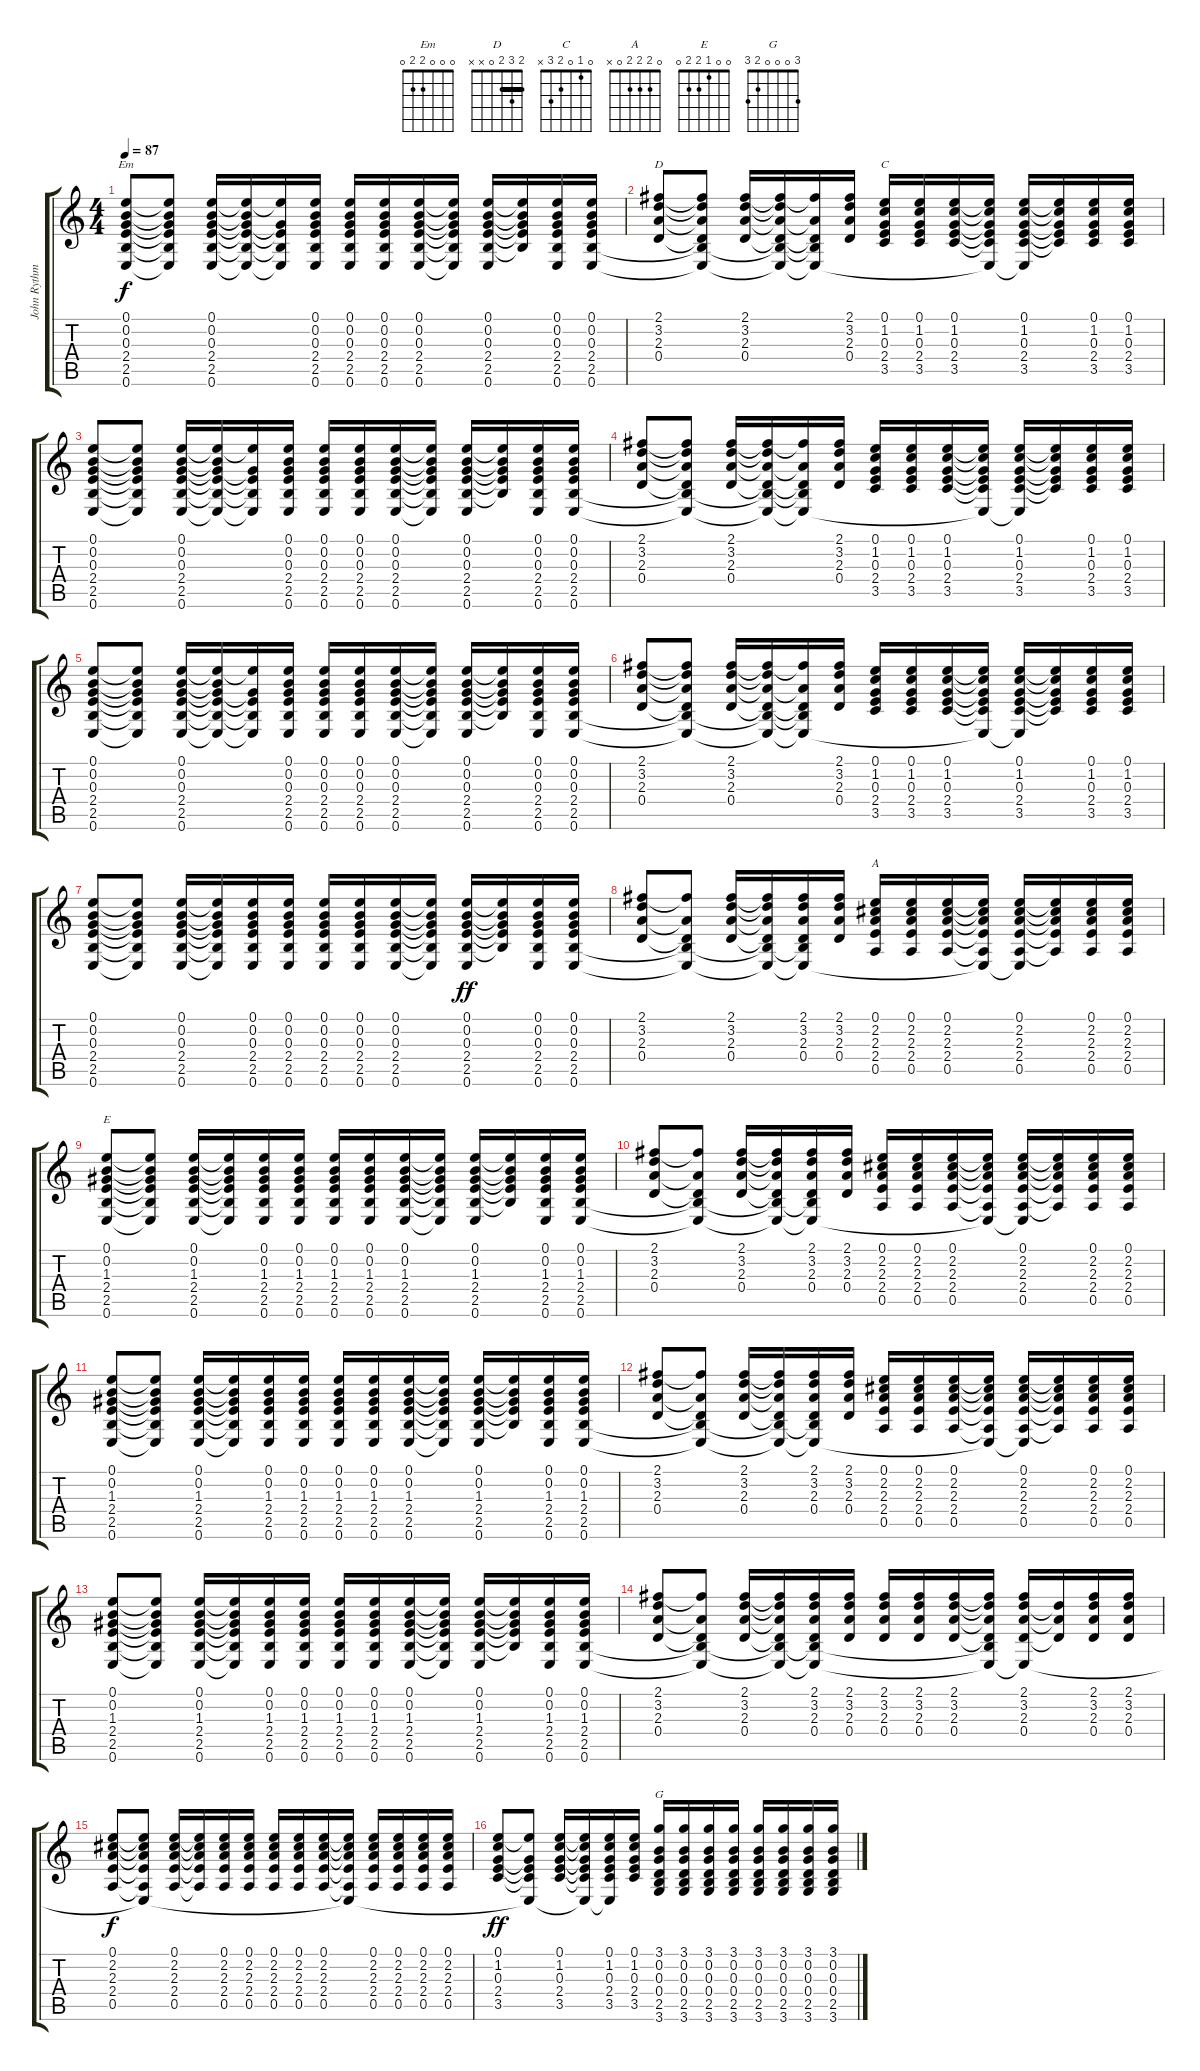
\track ("John Rythm Guitar" "John Rythm") {instrument acousticguitarsteel}
\staff {score tabs}
\tuning (E4 B3 G3 D3 A2 E2) {hide}
\chord ("Em" 0 0 0 2 2 0)
\chord ("D" 2 3 2 0 x x) {barre 2}
\chord ("C" 0 1 0 2 3 x)
\chord ("A" 0 2 2 2 0 x)
\chord ("E" 0 0 1 2 2 0)
\chord ("G" 3 0 0 0 2 3)
\ts (4 4)
\tempo 87
\clef g2
\ks c
(0.1 0.2 0.3 2.4 2.5 0.6).8{ch "Em" dy f} (0.1{t} 0.2{t} 0.3{t} 2.4{t} 2.5{t} 0.6{t}).8 (0.1 0.2 0.3 2.4 2.5 0.6).16 (0.1{t} 0.2{t} 0.3{t} 2.4{t} 2.5{t} 0.6{t}).16 (0.1{t} 0.3{t} 2.4{t} 2.5{t} 0.6{t}).16 (0.1 0.2 0.3 2.4 2.5 0.6).16 (0.1 0.2 0.3 2.4 2.5 0.6).16 (0.1 0.2 0.3 2.4 2.5 0.6).16 (0.1 0.2 0.3 2.4 2.5 0.6).16 (0.1{t} 0.2{t} 0.3{t} 2.4{t} 2.5{t} 0.6{t}).16 (0.1 0.2 0.3 2.4 2.5 0.6).16 (0.1{t} 0.2{t} 0.3{t} 2.4{t} 2.5{t}).16 (0.1 0.2 0.3 2.4 2.5 0.6).16 (0.1 0.2 0.3 2.4 2.5 0.6).16 |
(2.1 3.2 2.3 0.4).8{ch "D"} (2.1{t} 3.2{t} 2.3{t} 0.4{t} 2.5{t} 0.6{t}).8 (2.1 3.2 2.3 0.4).16 (2.1{t} 3.2{t} 2.3{t} 0.4{t} 2.5{t} 0.6{t}).16 (2.1{t} 2.3{t} 0.4{t} 2.5{t} 0.6{t}).16 (2.1 3.2 2.3 0.4).16 (0.1 1.2 0.3 2.4 3.5).16{ch "C"} (0.1 1.2 0.3 2.4 3.5).16 (0.1 1.2 0.3 2.4 3.5).16 (0.1{t} 1.2{t} 0.3{t} 2.4{t} 3.5{t} 0.6{t}).16 (0.1 1.2 0.3 2.4 3.5 0.6{t}).16 (0.1{t} 1.2{t} 0.3{t} 2.4{t} 3.5{t}).16 (0.1 1.2 0.3 2.4 3.5).16 (0.1 1.2 0.3 2.4 3.5).16 |
(0.1 0.2 0.3 2.4 2.5 0.6).8 (0.1{t} 0.2{t} 0.3{t} 2.4{t} 2.5{t} 0.6{t}).8 (0.1 0.2 0.3 2.4 2.5 0.6).16 (0.1{t} 0.2{t} 0.3{t} 2.4{t} 2.5{t} 0.6{t}).16 (0.1{t} 0.3{t} 2.4{t} 2.5{t} 0.6{t}).16 (0.1 0.2 0.3 2.4 2.5 0.6).16 (0.1 0.2 0.3 2.4 2.5 0.6).16 (0.1 0.2 0.3 2.4 2.5 0.6).16 (0.1 0.2 0.3 2.4 2.5 0.6).16 (0.1{t} 0.2{t} 0.3{t} 2.4{t} 2.5{t} 0.6{t}).16 (0.1 0.2 0.3 2.4 2.5 0.6).16 (0.1{t} 0.2{t} 0.3{t} 2.4{t} 2.5{t}).16 (0.1 0.2 0.3 2.4 2.5 0.6).16 (0.1 0.2 0.3 2.4 2.5 0.6).16 |
(2.1 3.2 2.3 0.4).8 (2.1{t} 3.2{t} 2.3{t} 0.4{t} 2.5{t} 0.6{t}).8 (2.1 3.2 2.3 0.4).16 (2.1{t} 3.2{t} 2.3{t} 0.4{t} 2.5{t} 0.6{t}).16 (2.1{t} 2.3{t} 0.4{t} 2.5{t} 0.6{t}).16 (2.1 3.2 2.3 0.4).16 (0.1 1.2 0.3 2.4 3.5).16 (0.1 1.2 0.3 2.4 3.5).16 (0.1 1.2 0.3 2.4 3.5).16 (0.1{t} 1.2{t} 0.3{t} 2.4{t} 3.5{t} 0.6{t}).16 (0.1 1.2 0.3 2.4 3.5 0.6{t}).16 (0.1{t} 1.2{t} 0.3{t} 2.4{t} 3.5{t}).16 (0.1 1.2 0.3 2.4 3.5).16 (0.1 1.2 0.3 2.4 3.5).16 |
(0.1 0.2 0.3 2.4 2.5 0.6).8 (0.1{t} 0.2{t} 0.3{t} 2.4{t} 2.5{t} 0.6{t}).8 (0.1 0.2 0.3 2.4 2.5 0.6).16 (0.1{t} 0.2{t} 0.3{t} 2.4{t} 2.5{t} 0.6{t}).16 (0.1{t} 0.3{t} 2.4{t} 2.5{t} 0.6{t}).16 (0.1 0.2 0.3 2.4 2.5 0.6).16 (0.1 0.2 0.3 2.4 2.5 0.6).16 (0.1 0.2 0.3 2.4 2.5 0.6).16 (0.1 0.2 0.3 2.4 2.5 0.6).16 (0.1{t} 0.2{t} 0.3{t} 2.4{t} 2.5{t} 0.6{t}).16 (0.1 0.2 0.3 2.4 2.5 0.6).16 (0.1{t} 0.2{t} 0.3{t} 2.4{t} 2.5{t}).16 (0.1 0.2 0.3 2.4 2.5 0.6).16 (0.1 0.2 0.3 2.4 2.5 0.6).16 |
(2.1 3.2 2.3 0.4).8 (2.1{t} 3.2{t} 2.3{t} 0.4{t} 2.5{t} 0.6{t}).8 (2.1 3.2 2.3 0.4).16 (2.1{t} 3.2{t} 2.3{t} 0.4{t} 2.5{t} 0.6{t}).16 (2.1{t} 2.3{t} 0.4{t} 2.5{t} 0.6{t}).16 (2.1 3.2 2.3 0.4).16 (0.1 1.2 0.3 2.4 3.5).16 (0.1 1.2 0.3 2.4 3.5).16 (0.1 1.2 0.3 2.4 3.5).16 (0.1{t} 1.2{t} 0.3{t} 2.4{t} 3.5{t} 0.6{t}).16 (0.1 1.2 0.3 2.4 3.5 0.6{t}).16 (0.1{t} 1.2{t} 0.3{t} 2.4{t} 3.5{t}).16 (0.1 1.2 0.3 2.4 3.5).16 (0.1 1.2 0.3 2.4 3.5).16 |
(0.1 0.2 0.3 2.4 2.5 0.6).8 (0.1{t} 0.2{t} 0.3{t} 2.4{t} 2.5{t} 0.6{t}).8 (0.1 0.2 0.3 2.4 2.5 0.6).16 (0.1{t} 0.2{t} 0.3{t} 2.4{t} 2.5{t} 0.6{t}).16 (0.1 0.2 0.3 2.4 2.5 0.6).16 (0.1 0.2 0.3 2.4 2.5 0.6).16 (0.1 0.2 0.3 2.4 2.5 0.6).16 (0.1 0.2 0.3 2.4 2.5 0.6).16 (0.1 0.2 0.3 2.4 2.5 0.6).16 (0.1{t} 0.2{t} 0.3{t} 2.4{t} 2.5{t} 0.6{t}).16 (0.1 0.2 0.3 2.4 2.5 0.6).16{dy ff} (0.1{t} 0.2{t} 0.3{t} 2.4{t} 2.5{t}).16 (0.1 0.2 0.3 2.4 2.5 0.6).16 (0.1 0.2 0.3 2.4 2.5 0.6).16 |
(2.1 3.2 2.3 0.4).8 (2.1{t} 2.3{t} 0.4{t} 2.5{t} 0.6{t}).8 (2.1 3.2 2.3 0.4).16 (2.1{t} 3.2{t} 2.3{t} 0.4{t} 2.5{t} 0.6{t}).16 (2.1 3.2 2.3 0.4 2.5{t} 0.6{t}).16 (2.1 3.2 2.3 0.4).16 (0.1 2.2 2.3 2.4 0.5).16{ch "A"} (0.1 2.2 2.3 2.4 0.5).16 (0.1 2.2 2.3 2.4 0.5).16 (0.1{t} 2.2{t} 2.3{t} 2.4{t} 0.5{t} 0.6{t}).16 (0.1 2.2 2.3 2.4 0.5 0.6{t}).16 (0.1{t} 2.2{t} 2.3{t} 2.4{t} 0.5{t}).16 (0.1 2.2 2.3 2.4 0.5).16 (0.1 2.2 2.3 2.4 0.5).16 |
(0.1 0.2 1.3 2.4 2.5 0.6).8{ch "E"} (0.1{t} 0.2{t} 1.3{t} 2.4{t} 2.5{t} 0.6{t}).8 (0.1 0.2 1.3 2.4 2.5 0.6).16 (0.1{t} 0.2{t} 1.3{t} 2.4{t} 2.5{t} 0.6{t}).16 (0.1 0.2 1.3 2.4 2.5 0.6).16 (0.1 0.2 1.3 2.4 2.5 0.6).16 (0.1 0.2 1.3 2.4 2.5 0.6).16 (0.1 0.2 1.3 2.4 2.5 0.6).16 (0.1 0.2 1.3 2.4 2.5 0.6).16 (0.1{t} 0.2{t} 1.3{t} 2.4{t} 2.5{t} 0.6{t}).16 (0.1 0.2 1.3 2.4 2.5 0.6).16 (0.1{t} 0.2{t} 1.3{t} 2.4{t} 2.5{t}).16 (0.1 0.2 1.3 2.4 2.5 0.6).16 (0.1 0.2 1.3 2.4 2.5 0.6).16 |
(2.1 3.2 2.3 0.4).8 (2.1{t} 2.3{t} 0.4{t} 2.5{t} 0.6{t}).8 (2.1 3.2 2.3 0.4).16 (2.1{t} 3.2{t} 2.3{t} 0.4{t} 2.5{t} 0.6{t}).16 (2.1 3.2 2.3 0.4 2.5{t} 0.6{t}).16 (2.1 3.2 2.3 0.4).16 (0.1 2.2 2.3 2.4 0.5).16 (0.1 2.2 2.3 2.4 0.5).16 (0.1 2.2 2.3 2.4 0.5).16 (0.1{t} 2.2{t} 2.3{t} 2.4{t} 0.5{t} 0.6{t}).16 (0.1 2.2 2.3 2.4 0.5 0.6{t}).16 (0.1{t} 2.2{t} 2.3{t} 2.4{t} 0.5{t}).16 (0.1 2.2 2.3 2.4 0.5).16 (0.1 2.2 2.3 2.4 0.5).16 |
(0.1 0.2 1.3 2.4 2.5 0.6).8 (0.1{t} 0.2{t} 1.3{t} 2.4{t} 2.5{t} 0.6{t}).8 (0.1 0.2 1.3 2.4 2.5 0.6).16 (0.1{t} 0.2{t} 1.3{t} 2.4{t} 2.5{t} 0.6{t}).16 (0.1 0.2 1.3 2.4 2.5 0.6).16 (0.1 0.2 1.3 2.4 2.5 0.6).16 (0.1 0.2 1.3 2.4 2.5 0.6).16 (0.1 0.2 1.3 2.4 2.5 0.6).16 (0.1 0.2 1.3 2.4 2.5 0.6).16 (0.1{t} 0.2{t} 1.3{t} 2.4{t} 2.5{t} 0.6{t}).16 (0.1 0.2 1.3 2.4 2.5 0.6).16 (0.1{t} 0.2{t} 1.3{t} 2.4{t} 2.5{t}).16 (0.1 0.2 1.3 2.4 2.5 0.6).16 (0.1 0.2 1.3 2.4 2.5 0.6).16 |
(2.1 3.2 2.3 0.4).8 (2.1{t} 2.3{t} 0.4{t} 2.5{t} 0.6{t}).8 (2.1 3.2 2.3 0.4).16 (2.1{t} 3.2{t} 2.3{t} 0.4{t} 2.5{t} 0.6{t}).16 (2.1 3.2 2.3 0.4 2.5{t} 0.6{t}).16 (2.1 3.2 2.3 0.4).16 (0.1 2.2 2.3 2.4 0.5).16 (0.1 2.2 2.3 2.4 0.5).16 (0.1 2.2 2.3 2.4 0.5).16 (0.1{t} 2.2{t} 2.3{t} 2.4{t} 0.5{t} 0.6{t}).16 (0.1 2.2 2.3 2.4 0.5 0.6{t}).16 (0.1{t} 2.2{t} 2.3{t} 2.4{t} 0.5{t}).16 (0.1 2.2 2.3 2.4 0.5).16 (0.1 2.2 2.3 2.4 0.5).16 |
(0.1 0.2 1.3 2.4 2.5 0.6).8 (0.1{t} 0.2{t} 1.3{t} 2.4{t} 2.5{t} 0.6{t}).8 (0.1 0.2 1.3 2.4 2.5 0.6).16 (0.1{t} 0.2{t} 1.3{t} 2.4{t} 2.5{t} 0.6{t}).16 (0.1 0.2 1.3 2.4 2.5 0.6).16 (0.1 0.2 1.3 2.4 2.5 0.6).16 (0.1 0.2 1.3 2.4 2.5 0.6).16 (0.1 0.2 1.3 2.4 2.5 0.6).16 (0.1 0.2 1.3 2.4 2.5 0.6).16 (0.1{t} 0.2{t} 1.3{t} 2.4{t} 2.5{t} 0.6{t}).16 (0.1 0.2 1.3 2.4 2.5 0.6).16 (0.1{t} 0.2{t} 1.3{t} 2.4{t} 2.5{t}).16 (0.1 0.2 1.3 2.4 2.5 0.6).16 (0.1 0.2 1.3 2.4 2.5 0.6).16 |
(2.1 3.2 2.3 0.4).8 (2.1{t} 2.3{t} 0.4{t} 2.5{t} 0.6{t}).8 (2.1 3.2 2.3 0.4).16 (2.1{t} 3.2{t} 2.3{t} 0.4{t} 2.5{t} 0.6{t}).16 (2.1 3.2 2.3 0.4 2.5{t} 0.6{t}).16 (2.1 3.2 2.3 0.4).16 (2.1 3.2 2.3 0.4).16 (2.1 3.2 2.3 0.4).16 (2.1 3.2 2.3 0.4).16 (2.1{t} 3.2{t} 2.3{t} 0.4{t} 2.5{t} 0.6{t}).16 (2.1 3.2 2.3 0.4 0.6{t}).16 (3.2{t} 2.3{t} 0.4{t}).16 (2.1 3.2 2.3 0.4).16 (2.1 3.2 2.3 0.4).16 |
(0.1 2.2 2.3 2.4 0.5).8{dy f} (0.1{t} 2.2{t} 2.3{t} 2.4{t} 0.5{t} 0.6{t}).8 (0.1 2.2 2.3 2.4 0.5).16 (0.1{t} 2.2{t} 2.3{t} 2.4{t} 0.5{t}).16 (0.1 2.2 2.3 2.4 0.5).16 (0.1 2.2 2.3 2.4 0.5).16 (0.1 2.2 2.3 2.4 0.5).16 (0.1 2.2 2.3 2.4 0.5).16 (0.1 2.2 2.3 2.4 0.5).16 (0.1{t} 2.2{t} 2.3{t} 2.4{t} 0.5{t} 0.6{t}).16 (0.1 2.2 2.3 2.4 0.5).16 (0.1 2.2 2.3 2.4 0.5).16 (0.1 2.2 2.3 2.4 0.5).16 (0.1 2.2 2.3 2.4 0.5).16 |
(0.1 1.2 0.3 2.4 3.5).8{dy ff} (0.1{t} 0.3{t} 2.4{t} 3.5{t} 0.6{t}).8 (0.1 1.2 0.3 2.4 3.5).16 (0.1{t} 1.2{t} 0.3{t} 2.4{t} 3.5{t} 0.6{t}).16 (0.1 1.2 0.3 2.4 3.5 0.6{t}).16 (0.1 1.2 0.3 2.4 3.5).16 (3.1 0.2 0.3 0.4 2.5 3.6).16{ch "G"} (3.1 0.2 0.3 0.4 2.5 3.6).16 (3.1 0.2 0.3 0.4 2.5 3.6).16 (3.1 0.2 0.3 0.4 2.5 3.6).16 (3.1 0.2 0.3 0.4 2.5 3.6).16 (3.1 0.2 0.3 0.4 2.5 3.6).16 (3.1 0.2 0.3 0.4 2.5 3.6).16 (3.1 0.2 0.3 0.4 2.5 3.6).16
